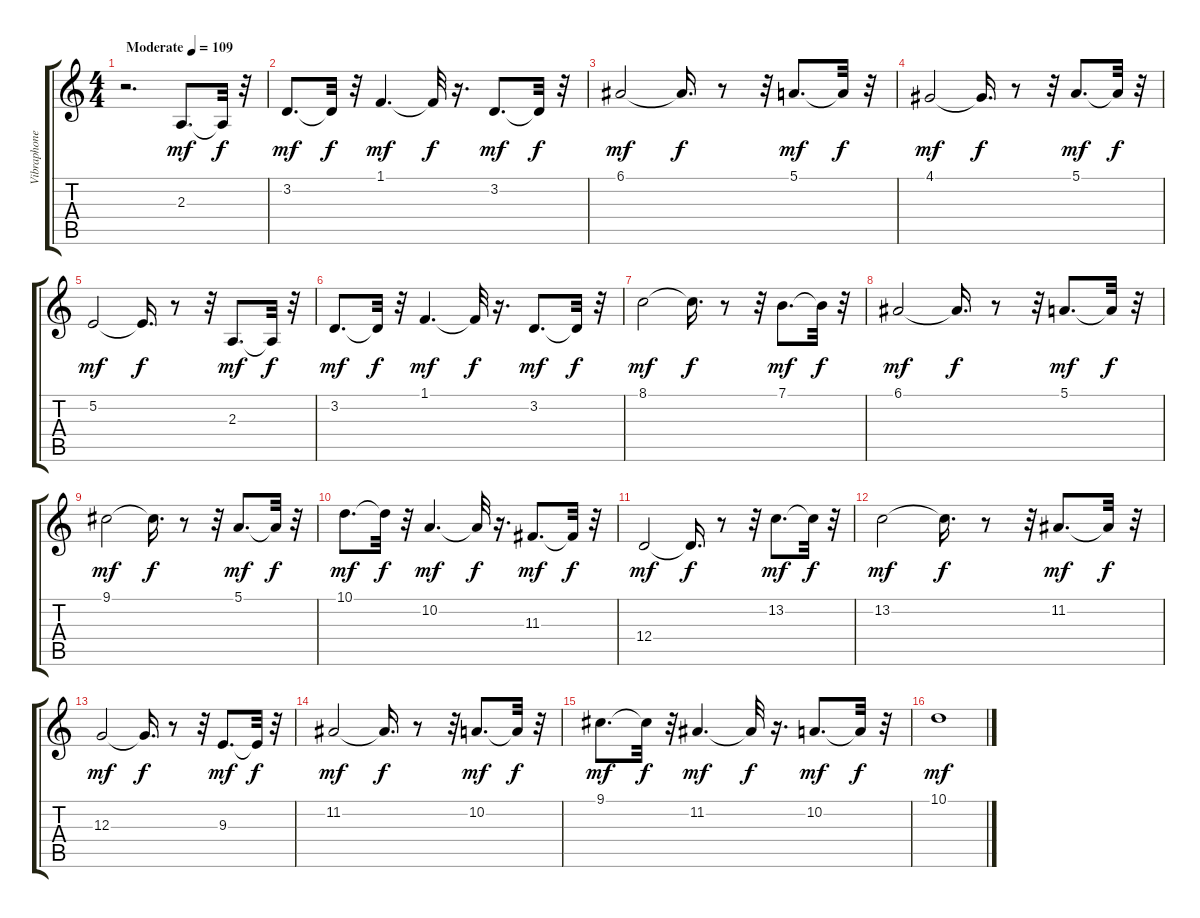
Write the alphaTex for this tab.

\track ("Vibraphone" "Vibraphone") {instrument vibraphone}
\staff {score tabs}
\tuning (E4 B3 G3 D3 A2 E2) {hide}
\ts (4 4)
\tempo (109 "Moderate")
\clef g2
\ks c
r.2{d dy mf instrument vibraphone} 2.3.8{d} 2.3{t}.32{dy f} r.32 |
3.2.8{d dy mf} 3.2{t}.32{dy f} r.32 1.1.4{d dy mf} 1.1{t}.32{dy f} r.16{d} 3.2.8{d dy mf} 3.2{t}.32{dy f} r.32 |
6.1.2{dy mf} 6.1{t}.16{d dy f} r.8 r.32 5.1.8{d dy mf} 5.1{t}.32{dy f} r.32 |
4.1.2{dy mf} 4.1{t}.16{d dy f} r.8 r.32 5.1.8{d dy mf} 5.1{t}.32{dy f} r.32 |
5.2.2{dy mf} 5.2{t}.16{d dy f} r.8 r.32 2.3.8{d dy mf} 2.3{t}.32{dy f} r.32 |
3.2.8{d dy mf} 3.2{t}.32{dy f} r.32 1.1.4{d dy mf} 1.1{t}.32{dy f} r.16{d} 3.2.8{d dy mf} 3.2{t}.32{dy f} r.32 |
8.1.2{dy mf} 8.1{t}.16{d dy f} r.8 r.32 7.1.8{d dy mf} 7.1{t}.32{dy f} r.32 |
6.1.2{dy mf} 6.1{t}.16{d dy f} r.8 r.32 5.1.8{d dy mf} 5.1{t}.32{dy f} r.32 |
9.1.2{dy mf} 9.1{t}.16{d dy f} r.8 r.32 5.1.8{d dy mf} 5.1{t}.32{dy f} r.32 |
10.1.8{d dy mf} 10.1{t}.32{dy f} r.32 10.2.4{d dy mf} 10.2{t}.32{dy f} r.16{d} 11.3.8{d dy mf} 11.3{t}.32{dy f} r.32 |
12.4.2{dy mf} 12.4{t}.16{d dy f} r.8 r.32 13.2.8{d dy mf} 13.2{t}.32{dy f} r.32 |
13.2.2{dy mf} 13.2{t}.16{d dy f} r.8 r.32 11.2.8{d dy mf} 11.2{t}.32{dy f} r.32 |
12.3.2{dy mf} 12.3{t}.16{d dy f} r.8 r.32 9.3.8{d dy mf} 9.3{t}.32{dy f} r.32 |
11.2.2{dy mf} 11.2{t}.16{d dy f} r.8 r.32 10.2.8{d dy mf} 10.2{t}.32{dy f} r.32 |
9.1.8{d dy mf} 9.1{t}.32{dy f} r.32 11.2.4{d dy mf} 11.2{t}.32{dy f} r.16{d} 10.2.8{d dy mf} 10.2{t}.32{dy f} r.32 |
10.1.1{dy mf}
